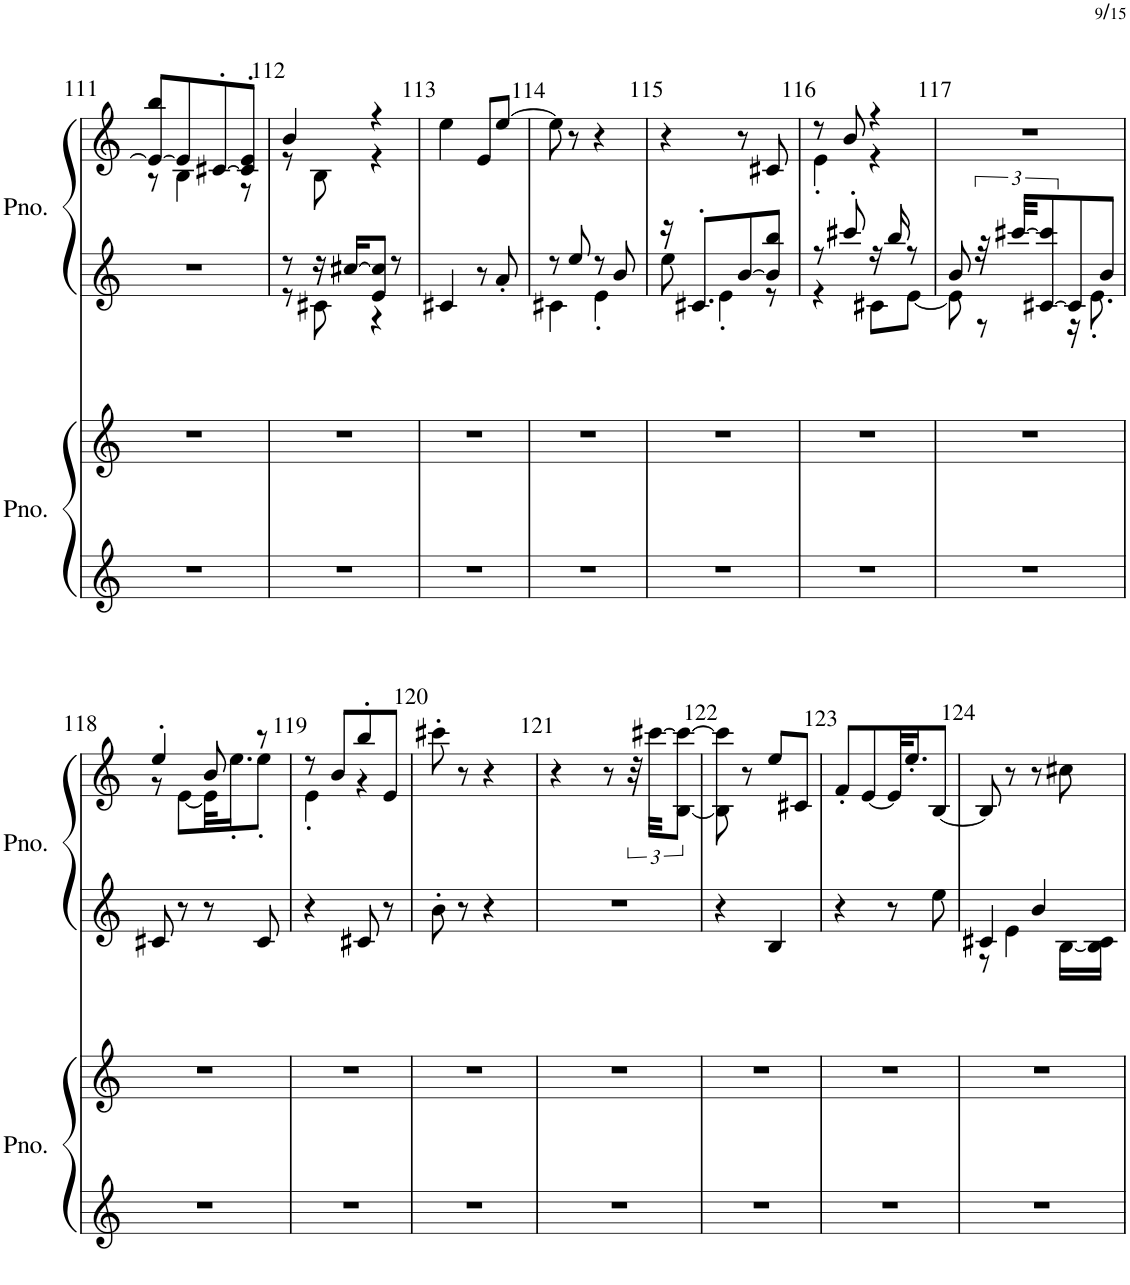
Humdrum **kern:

**kern	**kern	**kern	**kern
*part2	*part2	*part1	*part1
*staff4	*staff3	*staff2	*staff1
*I"ピアノ	*	*I"ピアノ	*
!!LO:PB:g=z
*clefG2	*clefG2	*clefG2	*clefG2
*k[]	*k[]	*k[]	*k[]
*M4/8	*M4/8	*M4/8	*M4/8
=111	=111	=111	=111
*	*	*	*^
2r	2r	2r	8e/_ 8bb/L	8r
.	.	.	8e/]	4B\
.	.	.	[8c#X'/	.
.	.	.	8c#/]' 8e/'J	8r
=112	=112	=112	=112	=112
*	*	*^	*	*
2r	2r	8r	8r	4b/	8r
.	.	16r	8c#X\	.	8B\
.	.	[16cc#X/KL	.	.	.
.	.	8e/ 8cc#/]J	4r	4r	4r
.	.	8r	.	.	.
*	*	*v	*v	*	*
*	*	*	*v	*v
=113	=113	=113	=113
2r	2r	4c#X/	4ee\
.	.	8r	8e/L
.	.	8a'/	[8ee/J
=114	=114	=114	=114
*	*	*^	*
2r	2r	8r	4c#X\	8ee\]
.	.	8ee/	.	8r
.	.	8r	4e'\	4r
.	.	8b/	.	.
=115	=115	=115	=115	=115
2r	2r	16r	8ee\	4r
.	.	8.c#X'/L	.	.
.	.	.	4e'\	.
.	.	[8b/	.	8r
.	.	8b/] 8bb/J	8r	8c#X/
=116	=116	=116	=116	=116
*	*	*	*	*^
2r	2r	8r	4r	8r	4e'\
.	.	8ccc#X'/	.	8b/	.
.	.	16r	8c#X\L	4r	4r
.	.	16bb/	.	.	.
.	.	8r	[8e\J	.	.
*	*	*	*	*v	*v
=117	=117	=117	=117	=117
2r	2r	8b/	8e\]	2r
.	.	48r	8r	.
.	.	[48ccc#X/KKL	.	.
.	.	[12c#X/ 12ccc#/]	.	.
.	.	8c#/]	16r	.
.	.	.	8.e'\	.
.	.	8b/J	.	.
*	*	*v	*v	*
!!LO:LB:g=z
=118	=118	=118	=118
*	*	*	*^
2r	2r	8c#X/	4ee'/	8r
.	.	8r	.	[8e\L
.	.	8r	8b/	32e\KL]
.	.	.	.	16.ee'\J
.	.	8c#/	8r	8ee'\J
=119	=119	=119	=119	=119
2r	2r	4r	8r	4e'\
.	.	.	8b/L	.
.	.	8c#X/	8bb'/	4r
.	.	8r	8e/J	.
*	*	*	*v	*v
=120	=120	=120	=120
2r	2r	8b'\	8ccc#X'\
.	.	8r	8r
.	.	4r	4r
=121	=121	=121	=121
2r	2r	2r	4r
.	.	.	8r
.	.	.	48r
.	.	.	[48ccc#X\KKL
.	.	.	[12B\ 12ccc#\_J
=122	=122	=122	=122
2r	2r	4r	8B\] 8ccc#\]
.	.	.	8r
.	.	4B/	8ee/L
.	.	.	8c#X/J
=123	=123	=123	=123
2r	2r	4r	8f'/L
.	.	.	[8e/
.	.	8r	32e/KL]
.	.	.	16.ee'/J
.	.	8ee\	[8B/J
=124	=124	=124	=124
*	*	*^	*
2r	2r	4c#X/	8r	8B/]
.	.	.	4e\	8r
.	.	4b/	.	8r
.	.	.	[16B\LL	8cc#X\
.	.	.	16B\] 16c#\JJ	.
*	*	*v	*v	*
=	=	=	=
*-	*-	*-	*-
